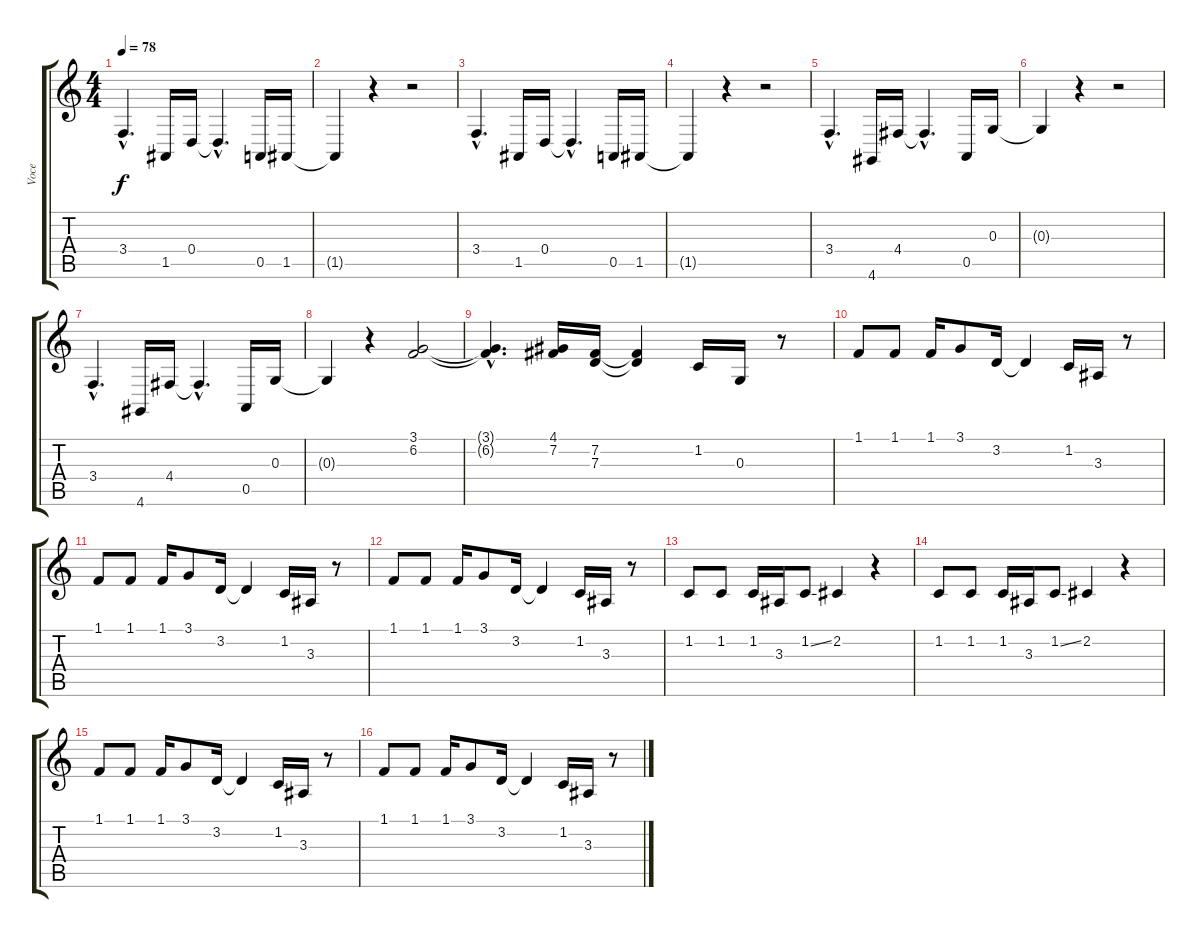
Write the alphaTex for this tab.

\track ("Voce" "Voce") {instrument tenorsax}
\staff {score tabs}
\tuning (E4 B3 G3 D3 A2 E2) {hide}
\ts (4 4)
\tempo 78
\clef g2
\ks c
3.4{hac}.4{d dy f} 1.5.16 0.4.16 0.4{hac t}.4{d} 0.5.16 1.5.16 |
1.5{t}.4 r.4 r.2 |
3.4{hac}.4{d} 1.5.16 0.4.16 0.4{hac t}.4{d} 0.5.16 1.5.16 |
1.5{t}.4 r.4 r.2 |
3.4{hac}.4{d} 4.6.16 4.4.16 4.4{hac t}.4{d} 0.5.16 0.3.16 |
0.3{t}.4 r.4 r.2 |
3.4{hac}.4{d} 4.6.16 4.4.16 4.4{hac t}.4{d} 0.5.16 0.3.16 |
0.3{t}.4 r.4 (3.1 6.2).2 |
(3.1{hac t} 6.2{hac t}).4{d} (4.1 7.2).16 (7.2 7.3).16 (7.2{t} 7.3{t}).4 1.2.16 0.3.16 r.8 |
1.1.8 1.1.8 1.1.16 3.1.8 3.2.16 3.2{t}.4 1.2.16 3.3.16 r.8 |
1.1.8 1.1.8 1.1.16 3.1.8 3.2.16 3.2{t}.4 1.2.16 3.3.16 r.8 |
1.1.8 1.1.8 1.1.16 3.1.8 3.2.16 3.2{t}.4 1.2.16 3.3.16 r.8 |
1.2.8 1.2.8 1.2.16 3.3.16 1.2{ss}.8 2.2.4 r.4 |
1.2.8 1.2.8 1.2.16 3.3.16 1.2{ss}.8 2.2.4 r.4 |
1.1.8 1.1.8 1.1.16 3.1.8 3.2.16 3.2{t}.4 1.2.16 3.3.16 r.8 |
1.1.8 1.1.8 1.1.16 3.1.8 3.2.16 3.2{t}.4 1.2.16 3.3.16 r.8
